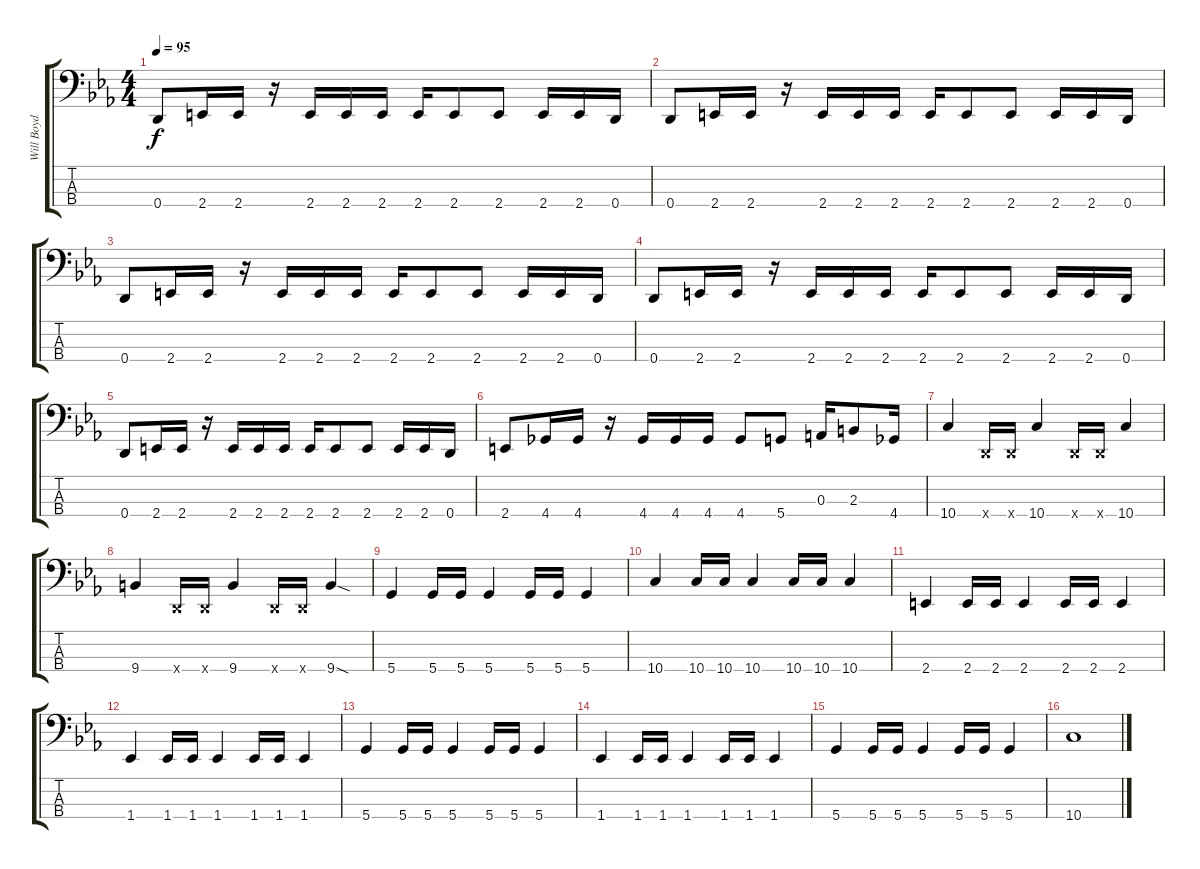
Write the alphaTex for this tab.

\track ("Will Boyd" "Will Boyd") {instrument electricbasspick}
\staff {score tabs}
\tuning (G2 D2 A1 D1) {hide}
\ts (4 4)
\tempo 95
\clef f4
\ks eb
0.4.8{dy f} 2.4.16 2.4.16 r.16 2.4.16 2.4.16 2.4.16 2.4.16 2.4.8 2.4.8 2.4.16 2.4.16 0.4.16 |
0.4.8 2.4.16 2.4.16 r.16 2.4.16 2.4.16 2.4.16 2.4.16 2.4.8 2.4.8 2.4.16 2.4.16 0.4.16 |
0.4.8 2.4.16 2.4.16 r.16 2.4.16 2.4.16 2.4.16 2.4.16 2.4.8 2.4.8 2.4.16 2.4.16 0.4.16 |
0.4.8 2.4.16 2.4.16 r.16 2.4.16 2.4.16 2.4.16 2.4.16 2.4.8 2.4.8 2.4.16 2.4.16 0.4.16 |
0.4.8 2.4.16 2.4.16 r.16 2.4.16 2.4.16 2.4.16 2.4.16 2.4.8 2.4.8 2.4.16 2.4.16 0.4.16 |
2.4.8 4.4.16 4.4.16 r.16 4.4.16 4.4.16 4.4.16 4.4.8 5.4.8 0.3.16 2.3.8 4.4.16 |
10.4.4 0.4{x}.16 0.4{x}.16 10.4.4 0.4{x}.16 0.4{x}.16 10.4.4 |
9.4.4 0.4{x}.16 0.4{x}.16 9.4.4 0.4{x}.16 0.4{x}.16 9.4{sod}.4 |
5.4.4 5.4.16 5.4.16 5.4.4 5.4.16 5.4.16 5.4.4 |
10.4.4 10.4.16 10.4.16 10.4.4 10.4.16 10.4.16 10.4.4 |
2.4.4 2.4.16 2.4.16 2.4.4 2.4.16 2.4.16 2.4.4 |
1.4.4 1.4.16 1.4.16 1.4.4 1.4.16 1.4.16 1.4.4 |
5.4.4 5.4.16 5.4.16 5.4.4 5.4.16 5.4.16 5.4.4 |
1.4.4 1.4.16 1.4.16 1.4.4 1.4.16 1.4.16 1.4.4 |
5.4.4 5.4.16 5.4.16 5.4.4 5.4.16 5.4.16 5.4.4 |
10.4.1
